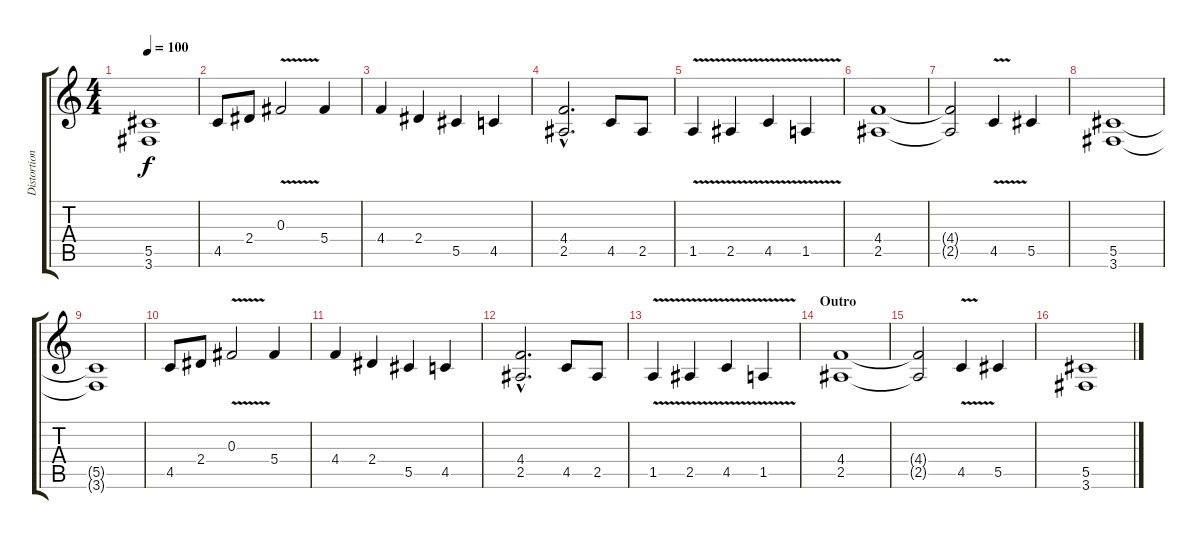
\track ("Distortion Guitar" "Distortion") {instrument distortionguitar}
\staff {score tabs}
\tuning (Eb4 Bb3 Gb3 Db3 Ab2 Eb2) {hide}
\ts (4 4)
\tempo 100
\clef g2
\ks c
(5.5{t} 3.6{t}).1{dy f} |
4.5.8 2.4.8 0.3{v}.2 5.4.4 |
4.4.4 2.4.4 5.5.4 4.5.4 |
(4.4{hac} 2.5{hac}).2{d} 4.5.8 2.5.8 |
1.5{v}.4 2.5{v}.4 4.5{v}.4 1.5{v}.4 |
(4.4 2.5).1 |
(4.4{t} 2.5{t}).2 4.5{v}.4 5.5.4 |
(5.5 3.6).1 |
(5.5{t} 3.6{t}).1 |
4.5.8 2.4.8 0.3{v}.2 5.4.4 |
4.4.4 2.4.4 5.5.4 4.5.4 |
(4.4{hac} 2.5{hac}).2{d} 4.5.8 2.5.8 |
1.5{v}.4 2.5{v}.4 4.5{v}.4 1.5{v}.4 |
\section ("" "Outro")
(4.4 2.5).1 |
(4.4{t} 2.5{t}).2 4.5{v}.4 5.5.4 |
(5.5 3.6).1
